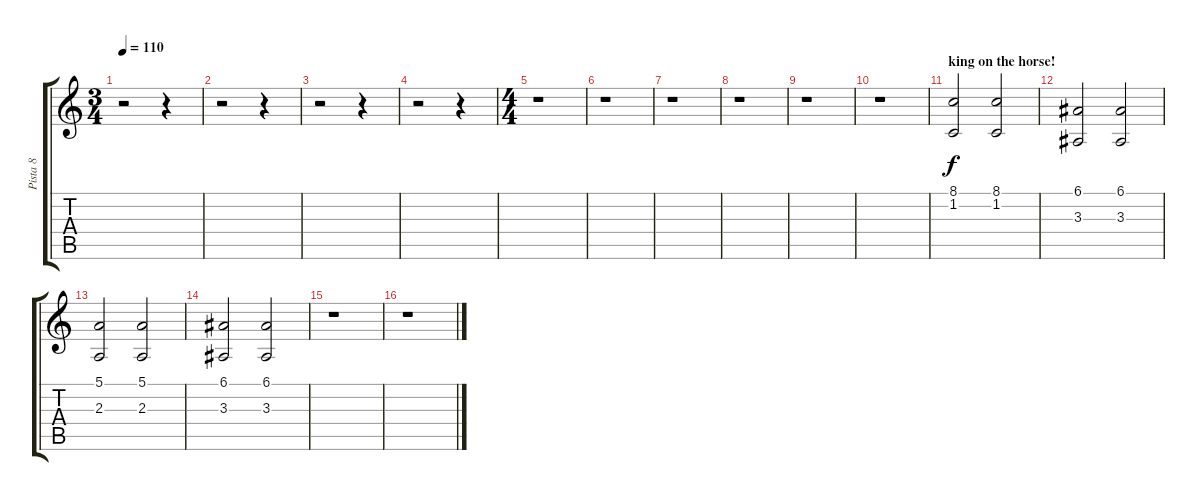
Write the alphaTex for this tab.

\track ("Pista 8" "Pista 8") {instrument tubularbells}
\staff {score tabs}
\tuning (E4 B3 G3 D3 A2 E2) {hide}
\ts (3 4)
\tempo 110
\clef g2
\ks c
r.2{dy f} r.4 |
r.2 r.4 |
r.2 r.4 |
r.2 r.4 |
\ts (4 4)
r.1 |
r.1 |
r.1 |
r.1 |
r.1 |
r.1 |
\section ("" "king on the horse!")
(8.1 1.2).2 (8.1 1.2).2 |
(6.1 3.3).2 (6.1 3.3).2 |
(5.1 2.3).2 (5.1 2.3).2 |
(6.1 3.3).2 (6.1 3.3).2 |
r.1 |
r.1
